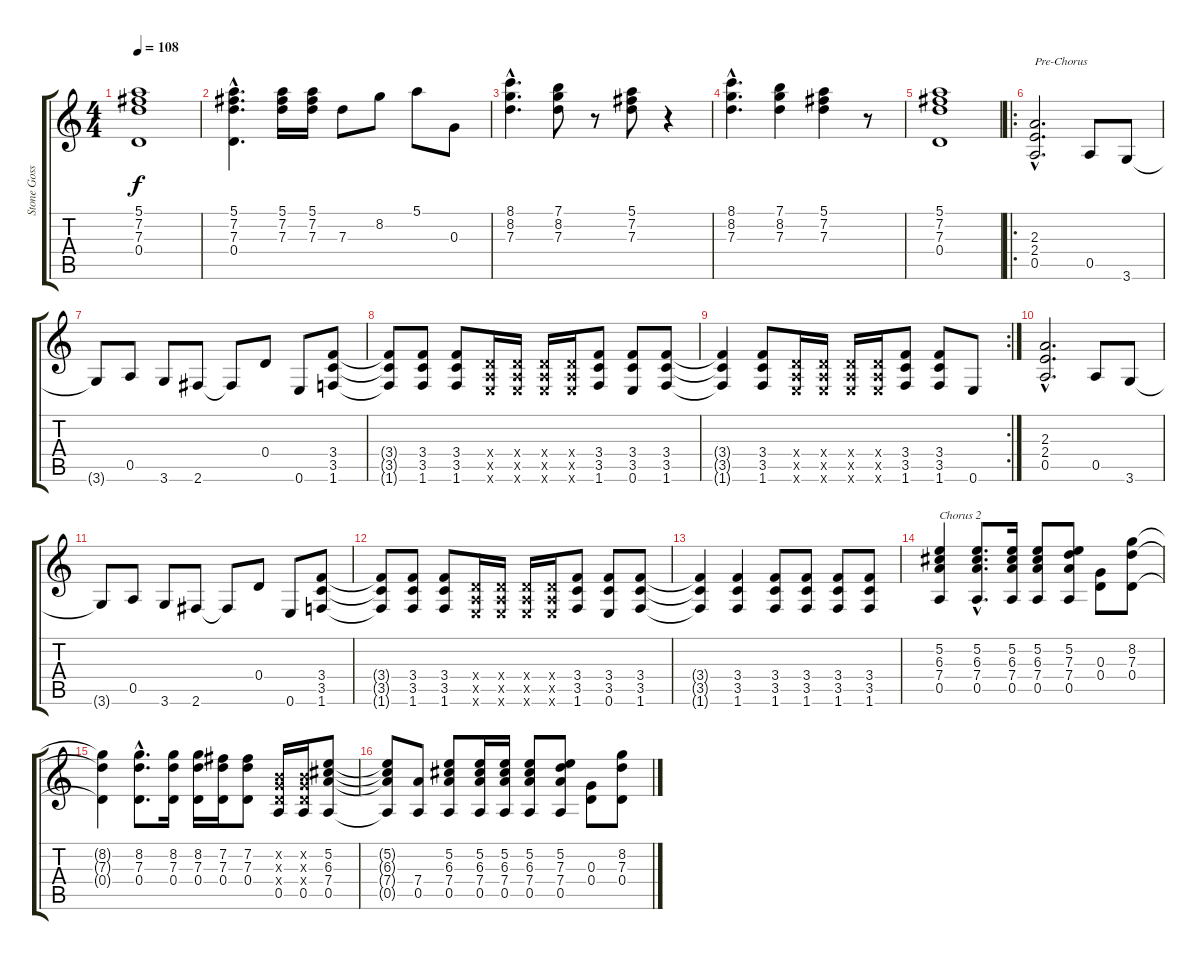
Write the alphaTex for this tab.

\track ("Stone Gossard" "Stone Goss") {instrument overdrivenguitar}
\staff {score tabs}
\tuning (E4 B3 G3 D3 A2 E2) {hide}
\ts (4 4)
\tempo 108
\clef g2
\ks c
(5.1 7.2 7.3 0.4).1{dy f instrument electricguitarclean} |
(5.1{hac} 7.2{hac} 7.3{hac} 0.4{hac}).4{d instrument electricguitarclean} (5.1 7.2 7.3).16{instrument electricguitarclean} (5.1 7.2 7.3).16{instrument electricguitarclean} 7.3.8{instrument electricguitarclean} 8.2.8{instrument electricguitarclean} 5.1.8{instrument electricguitarclean} 0.3.8{instrument electricguitarclean} |
(8.1{hac} 8.2{hac} 7.3{hac}).4{d instrument electricguitarclean} (7.1 8.2 7.3).8{instrument electricguitarclean} r.8{instrument electricguitarclean} (5.1 7.2 7.3).8{instrument electricguitarclean} r.4{instrument electricguitarclean} |
(8.1{hac} 8.2{hac} 7.3{hac}).4{d instrument electricguitarclean} (7.1 8.2 7.3).4{instrument electricguitarclean} (5.1 7.2 7.3).4{instrument electricguitarclean} r.8 |
(5.1 7.2 7.3 0.4).1{instrument electricguitarclean} |
\ro
(2.3{hac} 2.4{hac} 0.5{hac}).2{d txt "Pre-Chorus" instrument overdrivenguitar} 0.5.8 3.6.8 |
3.6{t}.8 0.5.8 3.6.8 2.6.8 2.6{t}.8 0.4.8 0.6.8 (3.4 3.5 1.6).8 |
(3.4{t} 3.5{t} 1.6{t}).8 (3.4 3.5 1.6).8 (3.4 3.5 1.6).8 (0.4{x} 0.5{x} 0.6{x}).16 (0.4{x} 0.5{x} 0.6{x}).16 (0.4{x} 0.5{x} 0.6{x}).16 (0.4{x} 0.5{x} 0.6{x}).16 (3.4 3.5 1.6).8 (3.4 3.5 0.6).8 (3.4 3.5 1.6).8 |
\rc 2
(3.4{t} 3.5{t} 1.6{t}).4 (3.4 3.5 1.6).8 (0.4{x} 0.5{x} 0.6{x}).16 (0.4{x} 0.5{x} 0.6{x}).16 (0.4{x} 0.5{x} 0.6{x}).16 (0.4{x} 0.5{x} 0.6{x}).16 (3.4 3.5 1.6).8 (3.4 3.5 1.6).8 0.6.8 |
(2.3{hac} 2.4{hac} 0.5{hac}).2{d} 0.5.8 3.6.8 |
3.6{t}.8 0.5.8 3.6.8 2.6.8 2.6{t}.8 0.4.8 0.6.8 (3.4 3.5 1.6).8 |
(3.4{t} 3.5{t} 1.6{t}).8 (3.4 3.5 1.6).8 (3.4 3.5 1.6).8 (0.4{x} 0.5{x} 0.6{x}).16 (0.4{x} 0.5{x} 0.6{x}).16 (0.4{x} 0.5{x} 0.6{x}).16 (0.4{x} 0.5{x} 0.6{x}).16 (3.4 3.5 1.6).8 (3.4 3.5 0.6).8 (3.4 3.5 1.6).8 |
(3.4{t} 3.5{t} 1.6{t}).4 (3.4 3.5 1.6).4 (3.4 3.5 1.6).8 (3.4 3.5 1.6).8 (3.4 3.5 1.6).8 (3.4 3.5 1.6).8 |
(5.2 6.3 7.4 0.5).4{txt "Chorus 2"} (5.2{hac} 6.3{hac} 7.4{hac} 0.5{hac}).8{d} (5.2 6.3 7.4 0.5).16 (5.2 6.3 7.4 0.5).8 (5.2 7.3 7.4 0.5).8 (0.3 0.4).8 (8.2 7.3 0.4).8 |
(8.2{t} 7.3{t} 0.4{t}).4 (8.2{hac} 7.3{hac} 0.4{hac}).8{d} (8.2 7.3 0.4).16 (8.2 7.3 0.4).16 (7.2 7.3 0.4).16 (7.2 7.3 0.4).8 (0.2{x} 0.3{x} 0.4{x} 0.5).16 (0.2{x} 0.3{x} 0.4{x} 0.5).16 (5.2 6.3 7.4 0.5).8 |
(5.2{t} 6.3{t} 7.4{t} 0.5{t}).8 (7.4 0.5).8 (5.2 6.3 7.4 0.5).8 (5.2 6.3 7.4 0.5).16 (5.2 6.3 7.4 0.5).16 (5.2 6.3 7.4 0.5).8 (5.2 7.3 7.4 0.5).8 (0.3 0.4).8 (8.2 7.3 0.4).8
